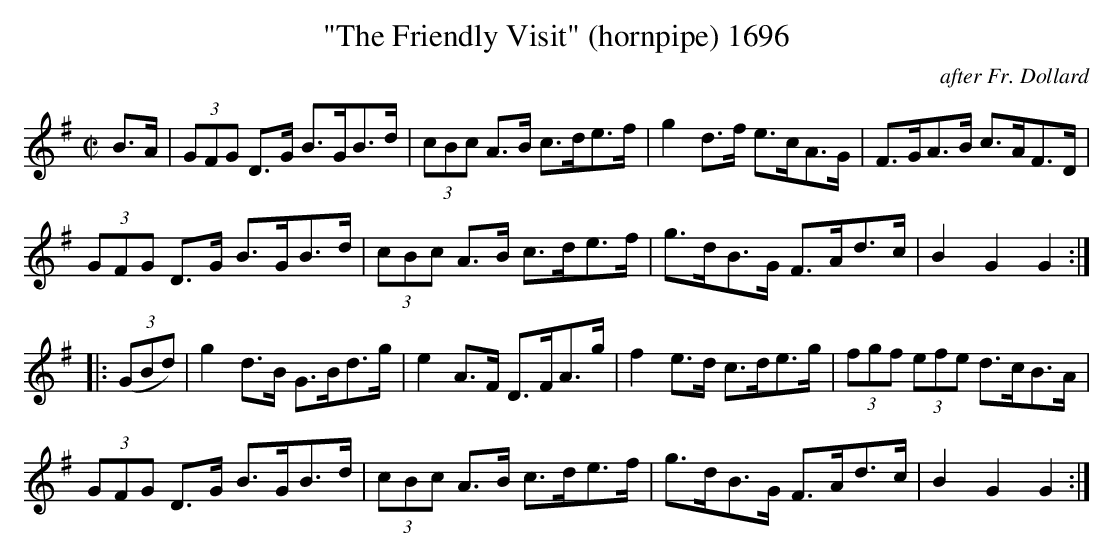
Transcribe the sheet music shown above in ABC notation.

X:1
T:"The Friendly Visit" (hornpipe) 1696
C:after Fr. Dollard
BRENNAN July 2003 (HTTP://WWW.SOSYOURMOM.COM)
M:C|
L:1/8
K:G
B3/2A/2| (3GFG D3/2G/2 B3/2G/2B3/2d/2|(3cBc A3/2B/2 c3/2d/2e3/2f/2|g2d3/2f/2 e3/2c/2A3/2G/2|F3/2G/2A3/2B/2 c3/2A/2F3/2D/2|
(3GFG D3/2G/2 B3/2G/2B3/2d/2|(3cBc A3/2B/2 c3/2d/2e3/2f/2|g3/2d/2B3/2G/2 F3/2A/2d3/2c/2|B2G2G2:|
|:(3(GBd)|g2d3/2B/2 G3/2B/2d3/2g/2|e2A3/2F/2 D3/2F/2A3/2g/2|f2e3/2d/2 c3/2d/2e3/2g/2|(3fgf  (3efe d3/2c/2B3/2A/2|
(3GFG D3/2G/2 B3/2G/2B3/2d/2|(3cBc A3/2B/2 c3/2d/2e3/2f/2|g3/2d/2B3/2G/2 F3/2A/2d3/2c/2|B2G2G2:|
